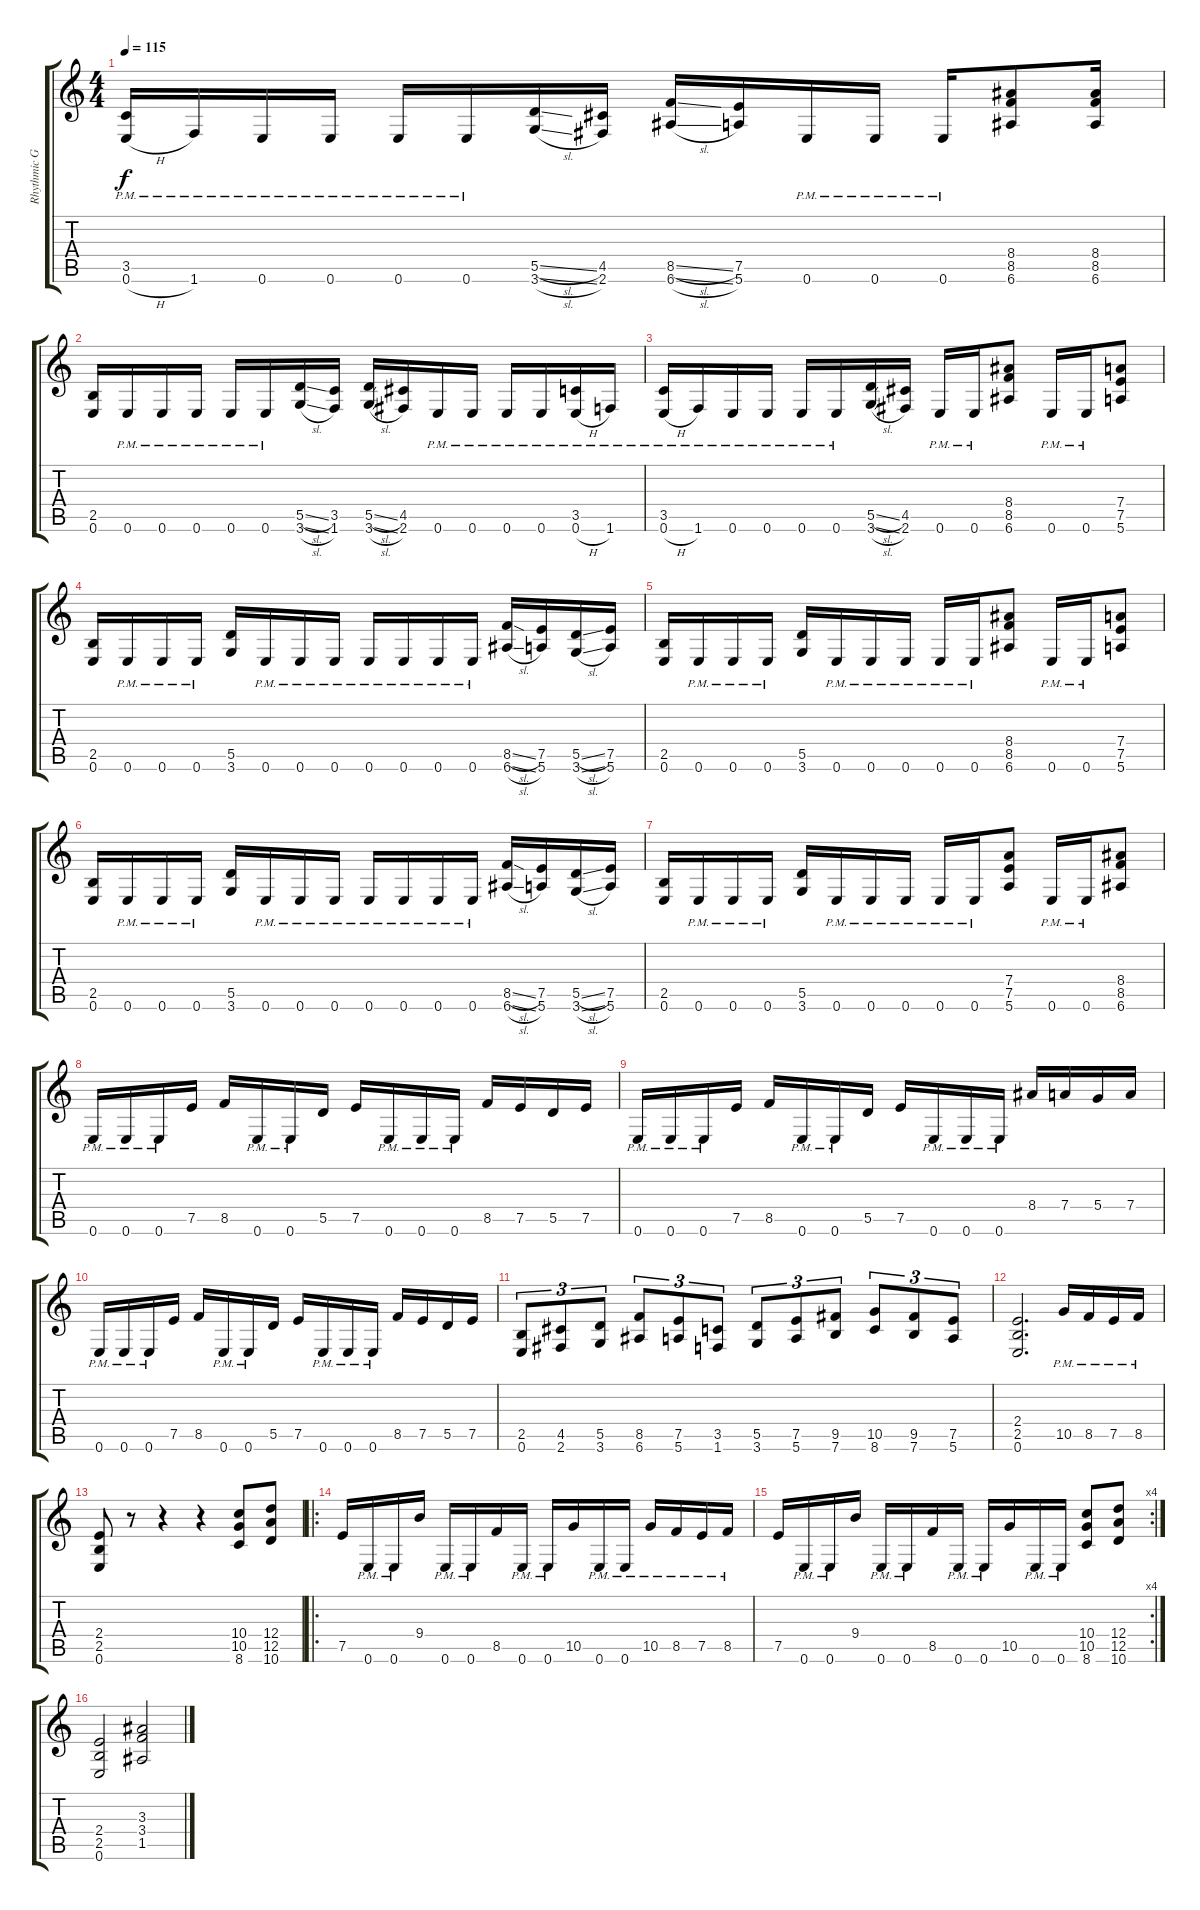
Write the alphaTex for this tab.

\track ("Rhythmic Guitar" "Rhythmic G") {instrument distortionguitar}
\staff {score tabs}
\tuning (E4 B3 G3 D3 A2 E2) {hide}
\ts (4 4)
\tempo 115
\clef g2
\ks c
(3.5 0.6{h pm}).16{dy f} 1.6{pm}.16 0.6{pm}.16 0.6{pm}.16 0.6{pm}.16 0.6{pm}.16 (5.5{sl} 3.6{sl}).16 (4.5 2.6).16 (8.5{sl} 6.6{sl}).16 (7.5 5.6).16 0.6{pm}.16 0.6{pm}.16 0.6{pm}.16 (8.4 8.5 6.6).8 (8.4 8.5 6.6).16 |
(2.5 0.6).16 0.6{pm}.16 0.6{pm}.16 0.6{pm}.16 0.6{pm}.16 0.6{pm}.16 (5.5{sl} 3.6{sl}).16 (3.5 1.6).16 (5.5{sl} 3.6{sl}).16 (4.5 2.6).16 0.6{pm}.16 0.6{pm}.16 0.6{pm}.16 0.6{pm}.16 (3.5 0.6{h pm}).16 1.6{pm}.16 |
(3.5 0.6{h pm}).16 1.6{pm}.16 0.6{pm}.16 0.6{pm}.16 0.6{pm}.16 0.6{pm}.16 (5.5{sl} 3.6{sl}).16 (4.5 2.6).16 0.6{pm}.16 0.6{pm}.16 (8.4 8.5 6.6).8 0.6{pm}.16 0.6{pm}.16 (7.4 7.5 5.6).8 |
(2.5 0.6).16 0.6{pm}.16 0.6{pm}.16 0.6{pm}.16 (5.5 3.6).16 0.6{pm}.16 0.6{pm}.16 0.6{pm}.16 0.6{pm}.16 0.6{pm}.16 0.6{pm}.16 0.6{pm}.16 (8.5{sl} 6.6{sl}).16 (7.5 5.6).16 (5.5{sl} 3.6{sl}).16 (7.5 5.6).16 |
(2.5 0.6).16 0.6{pm}.16 0.6{pm}.16 0.6{pm}.16 (5.5 3.6).16 0.6{pm}.16 0.6{pm}.16 0.6{pm}.16 0.6{pm}.16 0.6{pm}.16 (8.4 8.5 6.6).8 0.6{pm}.16 0.6{pm}.16 (7.4 7.5 5.6).8 |
(2.5 0.6).16 0.6{pm}.16 0.6{pm}.16 0.6{pm}.16 (5.5 3.6).16 0.6{pm}.16 0.6{pm}.16 0.6{pm}.16 0.6{pm}.16 0.6{pm}.16 0.6{pm}.16 0.6{pm}.16 (8.5{sl} 6.6{sl}).16 (7.5 5.6).16 (5.5{sl} 3.6{sl}).16 (7.5 5.6).16 |
(2.5 0.6).16 0.6{pm}.16 0.6{pm}.16 0.6{pm}.16 (5.5 3.6).16 0.6{pm}.16 0.6{pm}.16 0.6{pm}.16 0.6{pm}.16 0.6{pm}.16 (7.4 7.5 5.6).8 0.6{pm}.16 0.6{pm}.16 (8.4 8.5 6.6).8 |
0.6{pm}.16 0.6{pm}.16 0.6{pm}.16 7.5.16 8.5.16 0.6{pm}.16 0.6{pm}.16 5.5.16 7.5.16 0.6{pm}.16 0.6{pm}.16 0.6{pm}.16 8.5.16 7.5.16 5.5.16 7.5.16 |
0.6{pm}.16 0.6{pm}.16 0.6{pm}.16 7.5.16 8.5.16 0.6{pm}.16 0.6{pm}.16 5.5.16 7.5.16 0.6{pm}.16 0.6{pm}.16 0.6{pm}.16 8.4.16 7.4.16 5.4.16 7.4.16 |
0.6{pm}.16 0.6{pm}.16 0.6{pm}.16 7.5.16 8.5.16 0.6{pm}.16 0.6{pm}.16 5.5.16 7.5.16 0.6{pm}.16 0.6{pm}.16 0.6{pm}.16 8.5.16 7.5.16 5.5.16 7.5.16 |
(2.5 0.6).8{tu (3 2)} (4.5 2.6).8{tu (3 2)} (5.5 3.6).8{tu (3 2)} (8.5 6.6).8{tu (3 2)} (7.5 5.6).8{tu (3 2)} (3.5 1.6).8{tu (3 2)} (5.5 3.6).8{tu (3 2)} (7.5 5.6).8{tu (3 2)} (9.5 7.6).8{tu (3 2)} (10.5 8.6).8{tu (3 2)} (9.5 7.6).8{tu (3 2)} (7.5 5.6).8{tu (3 2)} |
(2.4 2.5 0.6).2{d} 10.5{pm}.16 8.5{pm}.16 7.5{pm}.16 8.5{pm}.16 |
(2.4 2.5 0.6).8 r.8 r.4 r.4 (10.4 10.5 8.6).8 (12.4 12.5 10.6).8 |
\ro
7.5.16 0.6{pm}.16 0.6{pm}.16 9.4.16 0.6{pm}.16 0.6{pm}.16 8.5.16 0.6{pm}.16 0.6{pm}.16 10.5.16 0.6{pm}.16 0.6{pm}.16 10.5{pm}.16 8.5{pm}.16 7.5{pm}.16 8.5{pm}.16 |
\rc 4
7.5.16 0.6{pm}.16 0.6{pm}.16 9.4.16 0.6{pm}.16 0.6{pm}.16 8.5.16 0.6{pm}.16 0.6{pm}.16 10.5.16 0.6{pm}.16 0.6{pm}.16 (10.4 10.5 8.6).8 (12.4 12.5 10.6).8 |
(2.4 2.5 0.6).2 (3.3 3.4 1.5).2
